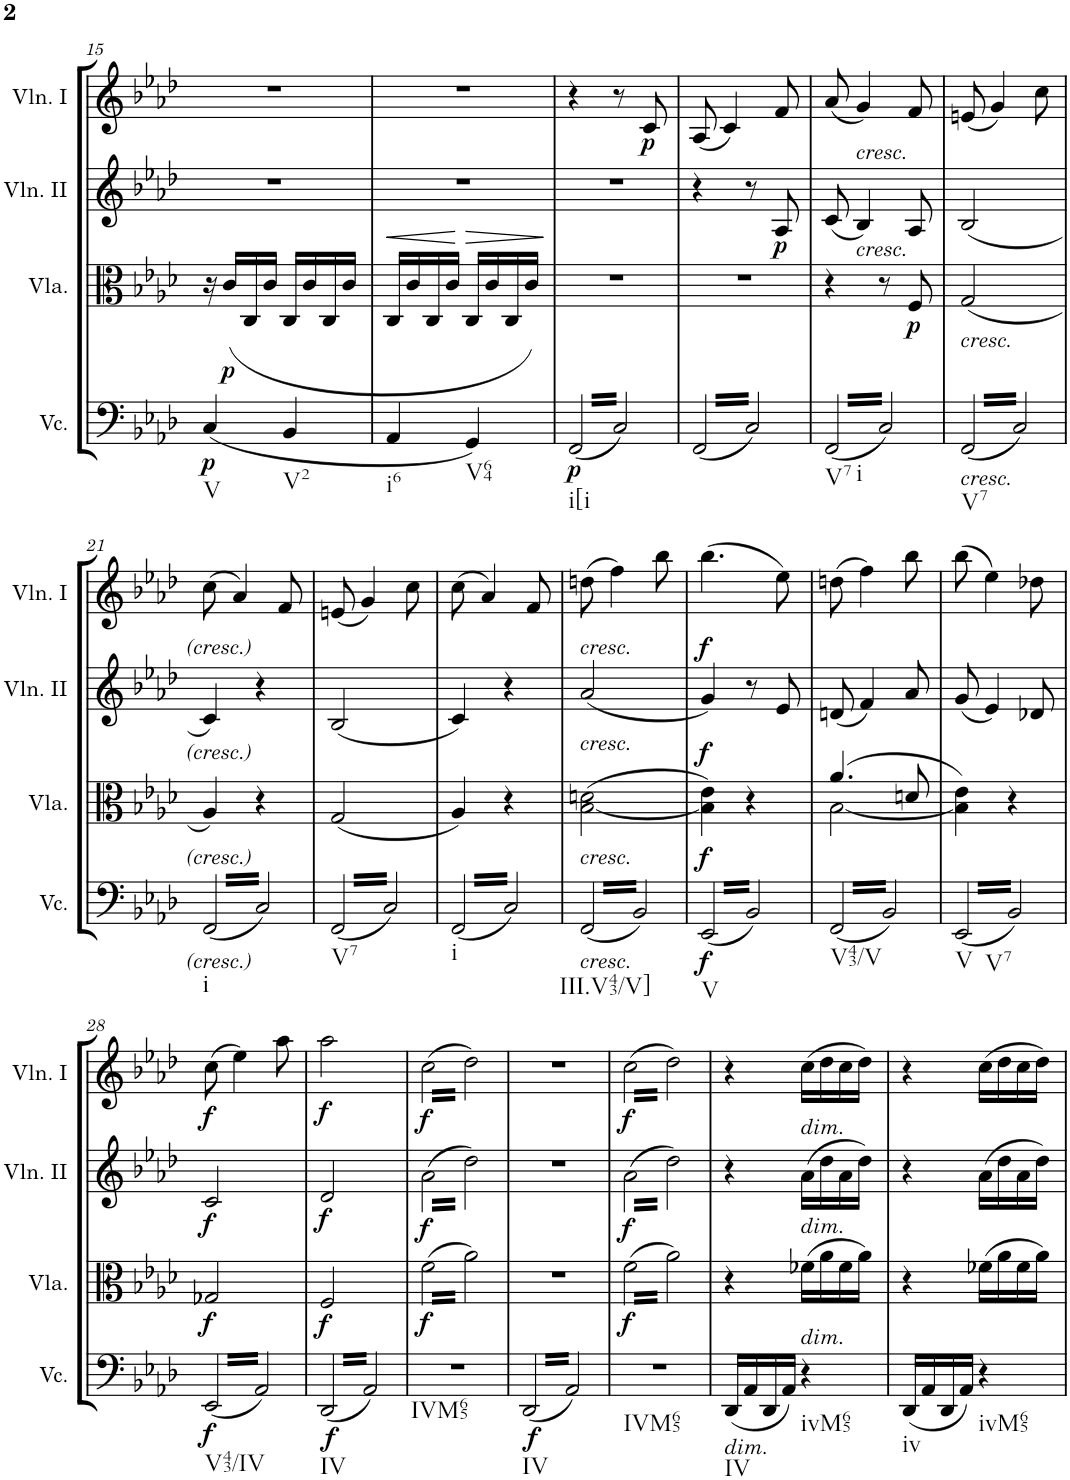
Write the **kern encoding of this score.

**kern	**dynam	**kern	**dynam	**kern	**dynam	**kern	**dynam
*part4	*part4	*part3	*part3	*part2	*part2	*part1	*part1
*staff4	*staff4	*staff3	*staff3	*staff2	*staff2	*staff1	*staff1
*I"Violoncello	*	*I"Viola	*	*I"Violino II	*	*I"Violino I	*
*I'Vc.	*	*I'Vla.	*	*I'Vln. II	*	*I'Vln. I	*
!!LO:PB:g=z
*clefF4	*	*clefC3	*	*clefG2	*	*clefG2	*
*k[b-e-a-d-]	*	*k[b-e-a-d-]	*	*k[b-e-a-d-]	*	*k[b-e-a-d-]	*
*M2/4	*	*M2/4	*	*M2/4	*	*M2/4	*
=15	=15	=15	=15	=15	=15	=15	=15
!LO:TX:b:t=V	!	!	!	!	!	!	!
!	!LO:DY:b	!	!	!	!	!	!
(<4C/	p	16r	.	2r	.	2r	.
!	!	!	!LO:DY:b	!	!	!	!
.	.	(<16c/LL	p	.	.	.	.
.	.	16C/	.	.	.	.	.
.	.	16c/JJ	.	.	.	.	.
!LO:TX:b:t=V2	!	!	!	!	!	!	!
4BB-/	.	16C/LL	.	.	.	.	.
.	.	16c/	.	.	.	.	.
.	.	16C/	.	.	.	.	.
.	.	16c/JJ	.	.	.	.	.
=16	=16	=16	=16	=16	=16	=16	=16
!LO:TX:b:t=i6	!	!	!	!	!	!	!
!	!	!	!LO:HP:b	!	!	!	!
4AA-/	.	16C/LL	<	2r	.	2r	.
.	.	16c/	.	.	.	.	.
.	.	16C/	.	.	.	.	.
.	.	16c/JJ	.	.	.	.	.
!LO:TX:b:t=V64	!	!	!	!	!	!	!
!	!	!	!LO:HP:n=1:b	!	!	!	!
4GG/)	.	16C/LL	[ >	.	.	.	.
.	.	16c/	.	.	.	.	.
.	.	16C/	.	.	.	.	.
.	.	16c/JJ)	.	.	.	.	.
.	.	.	]	.	.	.	.
=17	=17	=17	=17	=17	=17	=17	=17
!LO:TX:b:t=i[i	!	!	!	!	!	!	!
!	!LO:DY:b	!	!	!	!	!	!
*tremolo	*	*	*	*	*	*	*
(32FF/LLL	p	2r	.	2r	.	4r	.
32C/)	.	.	.	.	.	.	.
32FF/	.	.	.	.	.	.	.
32C/)	.	.	.	.	.	.	.
32FF/	.	.	.	.	.	.	.
32C/)	.	.	.	.	.	.	.
32FF/	.	.	.	.	.	.	.
32C/)	.	.	.	.	.	.	.
32FF/	.	.	.	.	.	8r	.
32C/)	.	.	.	.	.	.	.
32FF/	.	.	.	.	.	.	.
32C/)	.	.	.	.	.	.	.
!	!	!	!	!	!	!	!LO:DY:b
32FF/	.	.	.	.	.	8c/	p
32C/)	.	.	.	.	.	.	.
32FF/	.	.	.	.	.	.	.
32C/)JJJ	.	.	.	.	.	.	.
=18	=18	=18	=18	=18	=18	=18	=18
(32FF/LLL	.	2r	.	4r	.	(8A-/	.
32C/)	.	.	.	.	.	.	.
32FF/	.	.	.	.	.	.	.
32C/)	.	.	.	.	.	.	.
32FF/	.	.	.	.	.	4c/)	.
32C/)	.	.	.	.	.	.	.
32FF/	.	.	.	.	.	.	.
32C/)	.	.	.	.	.	.	.
32FF/	.	.	.	8r	.	.	.
32C/)	.	.	.	.	.	.	.
32FF/	.	.	.	.	.	.	.
32C/)	.	.	.	.	.	.	.
!	!	!	!	!	!LO:DY:b	!	!
32FF/	.	.	.	8A-/	p	8f/	.
32C/)	.	.	.	.	.	.	.
32FF/	.	.	.	.	.	.	.
32C/)JJJ	.	.	.	.	.	.	.
=19	=19	=19	=19	=19	=19	=19	=19
!LO:TX:b:t=V7	!	!	!	!	!	!	!
!LO:TX:b:t=i	!	!	!	!	!	!	!
(32FF/LLL	.	4r	.	(8c/	.	(8a-/	.
32C/)	.	.	.	.	.	.	.
32FF/	.	.	.	.	.	.	.
32C/)	.	.	.	.	.	.	.
!	!	!	!	!	!	!LO:TX:b:i:t=cresc.	!
!	!	!	!	!LO:TX:b:i:t=cresc.	!	!	!
32FF/	.	.	.	4B-/)	.	4g/)	.
32C/)	.	.	.	.	.	.	.
32FF/	.	.	.	.	.	.	.
32C/)	.	.	.	.	.	.	.
32FF/	.	8r	.	.	.	.	.
32C/)	.	.	.	.	.	.	.
32FF/	.	.	.	.	.	.	.
32C/)	.	.	.	.	.	.	.
!	!	!	!LO:DY:b	!	!	!	!
32FF/	.	8F/	p	8A-/	.	8f/	.
32C/)	.	.	.	.	.	.	.
32FF/	.	.	.	.	.	.	.
32C/)JJJ	.	.	.	.	.	.	.
=20	=20	=20	=20	=20	=20	=20	=20
!	!	!LO:TX:b:i:t=cresc.	!	!	!	!	!
!LO:TX:b:i:t=cresc.	!	!	!	!	!	!	!
!LO:TX:b:t=V7	!	!	!	!	!	!	!
(32FF/LLL	.	(2G/	.	(2B-/	.	(8en/	.
32C/)	.	.	.	.	.	.	.
32FF/	.	.	.	.	.	.	.
32C/)	.	.	.	.	.	.	.
32FF/	.	.	.	.	.	4g/)	.
32C/)	.	.	.	.	.	.	.
32FF/	.	.	.	.	.	.	.
32C/)	.	.	.	.	.	.	.
32FF/	.	.	.	.	.	.	.
32C/)	.	.	.	.	.	.	.
32FF/	.	.	.	.	.	.	.
32C/)	.	.	.	.	.	.	.
32FF/	.	.	.	.	.	8cc\	.
32C/)	.	.	.	.	.	.	.
32FF/	.	.	.	.	.	.	.
32C/)JJJ	.	.	.	.	.	.	.
!!LO:LB:g=z
=21	=21	=21	=21	=21	=21	=21	=21
!LO:TX:b:t=i	!	!	!	!	!	!	!
(32FF/LLL	.	4A-/)	.	4c/)	.	(8cc\	.
32C/)	.	.	.	.	.	.	.
32FF/	.	.	.	.	.	.	.
32C/)	.	.	.	.	.	.	.
32FF/	.	.	.	.	.	4a-/)	.
32C/)	.	.	.	.	.	.	.
32FF/	.	.	.	.	.	.	.
32C/)	.	.	.	.	.	.	.
32FF/	.	4r	.	4r	.	.	.
32C/)	.	.	.	.	.	.	.
32FF/	.	.	.	.	.	.	.
32C/)	.	.	.	.	.	.	.
32FF/	.	.	.	.	.	8f/	.
32C/)	.	.	.	.	.	.	.
32FF/	.	.	.	.	.	.	.
32C/)JJJ	.	.	.	.	.	.	.
=22	=22	=22	=22	=22	=22	=22	=22
!LO:TX:b:t=V7	!	!	!	!	!	!	!
(32FF/LLL	.	(2G/	.	(2B-/	.	(8en/	.
32C/)	.	.	.	.	.	.	.
32FF/	.	.	.	.	.	.	.
32C/)	.	.	.	.	.	.	.
32FF/	.	.	.	.	.	4g/)	.
32C/)	.	.	.	.	.	.	.
32FF/	.	.	.	.	.	.	.
32C/)	.	.	.	.	.	.	.
32FF/	.	.	.	.	.	.	.
32C/)	.	.	.	.	.	.	.
32FF/	.	.	.	.	.	.	.
32C/)	.	.	.	.	.	.	.
32FF/	.	.	.	.	.	8cc\	.
32C/)	.	.	.	.	.	.	.
32FF/	.	.	.	.	.	.	.
32C/)JJJ	.	.	.	.	.	.	.
=23	=23	=23	=23	=23	=23	=23	=23
!LO:TX:b:t=i	!	!	!	!	!	!	!
(32FF/LLL	.	4A-/)	.	4c/)	.	(8cc\	.
32C/)	.	.	.	.	.	.	.
32FF/	.	.	.	.	.	.	.
32C/)	.	.	.	.	.	.	.
32FF/	.	.	.	.	.	4a-/)	.
32C/)	.	.	.	.	.	.	.
32FF/	.	.	.	.	.	.	.
32C/)	.	.	.	.	.	.	.
32FF/	.	4r	.	4r	.	.	.
32C/)	.	.	.	.	.	.	.
32FF/	.	.	.	.	.	.	.
32C/)	.	.	.	.	.	.	.
32FF/	.	.	.	.	.	8f/	.
32C/)	.	.	.	.	.	.	.
32FF/	.	.	.	.	.	.	.
32C/)JJJ	.	.	.	.	.	.	.
=24	=24	=24	=24	=24	=24	=24	=24
!	!	!	!	!	!	!LO:TX:b:i:t=cresc.	!
!	!	!	!	!LO:TX:b:i:t=cresc.	!	!	!
!	!	!LO:TX:b:i:t=cresc.	!	!	!	!	!
!LO:TX:b:i:t=cresc.	!	!	!	!	!	!	!
!LO:TX:b:t=III.V43/V]	!	!	!	!	!	!	!
(32FF/LLL	.	(>[2B-\ 2dn\	.	(2a-/	.	(8ddn\	.
32BB-/)	.	.	.	.	.	.	.
32FF/	.	.	.	.	.	.	.
32BB-/)	.	.	.	.	.	.	.
32FF/	.	.	.	.	.	4ff\)	.
32BB-/)	.	.	.	.	.	.	.
32FF/	.	.	.	.	.	.	.
32BB-/)	.	.	.	.	.	.	.
32FF/	.	.	.	.	.	.	.
32BB-/)	.	.	.	.	.	.	.
32FF/	.	.	.	.	.	.	.
32BB-/)	.	.	.	.	.	.	.
32FF/	.	.	.	.	.	8bb-\	.
32BB-/)	.	.	.	.	.	.	.
32FF/	.	.	.	.	.	.	.
32BB-/)JJJ	.	.	.	.	.	.	.
=25	=25	=25	=25	=25	=25	=25	=25
!LO:TX:b:t=V	!	!	!	!	!	!	!
!	!LO:DY:b	!	!LO:DY:b	!	!LO:DY:b	!	!LO:DY:b
(32EE-/LLL	f	4B-\] 4e-\)	f	4g/)	f	(4.bb-\	f
32BB-/)	.	.	.	.	.	.	.
32EE-/	.	.	.	.	.	.	.
32BB-/)	.	.	.	.	.	.	.
32EE-/	.	.	.	.	.	.	.
32BB-/)	.	.	.	.	.	.	.
32EE-/	.	.	.	.	.	.	.
32BB-/)	.	.	.	.	.	.	.
32EE-/	.	4r	.	8r	.	.	.
32BB-/)	.	.	.	.	.	.	.
32EE-/	.	.	.	.	.	.	.
32BB-/)	.	.	.	.	.	.	.
32EE-/	.	.	.	8e-/	.	8ee-\)	.
32BB-/)	.	.	.	.	.	.	.
32EE-/	.	.	.	.	.	.	.
32BB-/)JJJ	.	.	.	.	.	.	.
=26	=26	=26	=26	=26	=26	=26	=26
*	*	*^	*	*	*	*	*
!LO:TX:b:t=V43/V	!	!	!	!	!	!	!	!
(32FF/LLL	.	(4.a-/	[2B-\	.	(8dn/	.	(8ddn\	.
32BB-/)	.	.	.	.	.	.	.	.
32FF/	.	.	.	.	.	.	.	.
32BB-/)	.	.	.	.	.	.	.	.
32FF/	.	.	.	.	4f/)	.	4ff\)	.
32BB-/)	.	.	.	.	.	.	.	.
32FF/	.	.	.	.	.	.	.	.
32BB-/)	.	.	.	.	.	.	.	.
32FF/	.	.	.	.	.	.	.	.
32BB-/)	.	.	.	.	.	.	.	.
32FF/	.	.	.	.	.	.	.	.
32BB-/)	.	.	.	.	.	.	.	.
32FF/	.	8dn/	.	.	8a-/	.	8bb-\	.
32BB-/)	.	.	.	.	.	.	.	.
32FF/	.	.	.	.	.	.	.	.
32BB-/)JJJ	.	.	.	.	.	.	.	.
*	*	*v	*v	*	*	*	*	*
=27	=27	=27	=27	=27	=27	=27	=27
!LO:TX:b:t=V	!	!	!	!	!	!	!
!LO:TX:b:t=V7	!	!	!	!	!	!	!
(32EE-/LLL	.	4B-\] 4e-\)	.	(8g/	.	(8bb-\	.
32BB-/)	.	.	.	.	.	.	.
32EE-/	.	.	.	.	.	.	.
32BB-/)	.	.	.	.	.	.	.
32EE-/	.	.	.	4e-/)	.	4ee-\)	.
32BB-/)	.	.	.	.	.	.	.
32EE-/	.	.	.	.	.	.	.
32BB-/)	.	.	.	.	.	.	.
32EE-/	.	4r	.	.	.	.	.
32BB-/)	.	.	.	.	.	.	.
32EE-/	.	.	.	.	.	.	.
32BB-/)	.	.	.	.	.	.	.
32EE-/	.	.	.	8d-X/	.	8dd-X\	.
32BB-/)	.	.	.	.	.	.	.
32EE-/	.	.	.	.	.	.	.
32BB-/)JJJ	.	.	.	.	.	.	.
!!LO:LB:g=z
=28	=28	=28	=28	=28	=28	=28	=28
!LO:TX:b:t=V43/IV	!	!	!	!	!	!	!
!	!LO:DY:b	!	!LO:DY:b	!	!LO:DY:b	!	!LO:DY:b
(32EE-/LLL	f	2G-X/	f	2c/	f	(8cc\	f
32AA-/)	.	.	.	.	.	.	.
32EE-/	.	.	.	.	.	.	.
32AA-/)	.	.	.	.	.	.	.
32EE-/	.	.	.	.	.	4ee-\)	.
32AA-/)	.	.	.	.	.	.	.
32EE-/	.	.	.	.	.	.	.
32AA-/)	.	.	.	.	.	.	.
32EE-/	.	.	.	.	.	.	.
32AA-/)	.	.	.	.	.	.	.
32EE-/	.	.	.	.	.	.	.
32AA-/)	.	.	.	.	.	.	.
32EE-/	.	.	.	.	.	8aa-\	.
32AA-/)	.	.	.	.	.	.	.
32EE-/	.	.	.	.	.	.	.
32AA-/)JJJ	.	.	.	.	.	.	.
=29	=29	=29	=29	=29	=29	=29	=29
!LO:TX:b:t=IV	!	!	!	!	!	!	!
!	!LO:DY:b	!	!LO:DY:b	!	!LO:DY:b	!	!LO:DY:b
(32DD-/LLL	f	2F/	f	2d-/	f	2aa-\	f
32AA-/)	.	.	.	.	.	.	.
32DD-/	.	.	.	.	.	.	.
32AA-/)	.	.	.	.	.	.	.
32DD-/	.	.	.	.	.	.	.
32AA-/)	.	.	.	.	.	.	.
32DD-/	.	.	.	.	.	.	.
32AA-/)	.	.	.	.	.	.	.
32DD-/	.	.	.	.	.	.	.
32AA-/)	.	.	.	.	.	.	.
32DD-/	.	.	.	.	.	.	.
32AA-/)	.	.	.	.	.	.	.
32DD-/	.	.	.	.	.	.	.
32AA-/)	.	.	.	.	.	.	.
32DD-/	.	.	.	.	.	.	.
32AA-/)JJJ	.	.	.	.	.	.	.
=30	=30	=30	=30	=30	=30	=30	=30
!LO:TX:b:t=IVM65	!	!	!	!	!	!	!
!	!	!	!LO:DY:b	!	!LO:DY:b	!	!LO:DY:b
*	*	*tremolo	*	*	*	*	*
*	*	*	*	*tremolo	*	*	*
*	*	*	*	*	*	*tremolo	*
2r	.	(32f\LLL	f	(32a-\LLL	f	(32cc\LLL	f
.	.	32a-\)	.	32dd-\)	.	32dd-\)	.
.	.	32f\	.	32a-\	.	32cc\	.
.	.	32a-\)	.	32dd-\)	.	32dd-\)	.
.	.	32f\	.	32a-\	.	32cc\	.
.	.	32a-\)	.	32dd-\)	.	32dd-\)	.
.	.	32f\	.	32a-\	.	32cc\	.
.	.	32a-\)	.	32dd-\)	.	32dd-\)	.
.	.	32f\	.	32a-\	.	32cc\	.
.	.	32a-\)	.	32dd-\)	.	32dd-\)	.
.	.	32f\	.	32a-\	.	32cc\	.
.	.	32a-\)	.	32dd-\)	.	32dd-\)	.
.	.	32f\	.	32a-\	.	32cc\	.
.	.	32a-\)	.	32dd-\)	.	32dd-\)	.
.	.	32f\	.	32a-\	.	32cc\	.
.	.	32a-\)JJJ	.	32dd-\)JJJ	.	32dd-\)JJJ	.
=31	=31	=31	=31	=31	=31	=31	=31
!LO:TX:b:t=IV	!	!	!	!	!	!	!
!	!LO:DY:b	!	!	!	!	!	!
(32DD-/LLL	f	2r	.	2r	.	2r	.
32AA-/)	.	.	.	.	.	.	.
32DD-/	.	.	.	.	.	.	.
32AA-/)	.	.	.	.	.	.	.
32DD-/	.	.	.	.	.	.	.
32AA-/)	.	.	.	.	.	.	.
32DD-/	.	.	.	.	.	.	.
32AA-/)	.	.	.	.	.	.	.
32DD-/	.	.	.	.	.	.	.
32AA-/)	.	.	.	.	.	.	.
32DD-/	.	.	.	.	.	.	.
32AA-/)	.	.	.	.	.	.	.
32DD-/	.	.	.	.	.	.	.
32AA-/)	.	.	.	.	.	.	.
32DD-/	.	.	.	.	.	.	.
32AA-/)JJJ	.	.	.	.	.	.	.
*Xtremolo	*	*	*	*	*	*	*
=32	=32	=32	=32	=32	=32	=32	=32
!LO:TX:b:t=IVM65	!	!	!	!	!	!	!
!	!	!	!LO:DY:b	!	!LO:DY:b	!	!LO:DY:b
2r	.	(32f\LLL	f	(32a-\LLL	f	(32cc\LLL	f
.	.	32a-\)	.	32dd-\)	.	32dd-\)	.
.	.	32f\	.	32a-\	.	32cc\	.
.	.	32a-\)	.	32dd-\)	.	32dd-\)	.
.	.	32f\	.	32a-\	.	32cc\	.
.	.	32a-\)	.	32dd-\)	.	32dd-\)	.
.	.	32f\	.	32a-\	.	32cc\	.
.	.	32a-\)	.	32dd-\)	.	32dd-\)	.
.	.	32f\	.	32a-\	.	32cc\	.
.	.	32a-\)	.	32dd-\)	.	32dd-\)	.
.	.	32f\	.	32a-\	.	32cc\	.
.	.	32a-\)	.	32dd-\)	.	32dd-\)	.
.	.	32f\	.	32a-\	.	32cc\	.
.	.	32a-\)	.	32dd-\)	.	32dd-\)	.
.	.	32f\	.	32a-\	.	32cc\	.
.	.	32a-\)JJJ	.	32dd-\)JJJ	.	32dd-\)JJJ	.
*	*	*	*	*	*	*Xtremolo	*
*	*	*	*	*Xtremolo	*	*	*
*	*	*Xtremolo	*	*	*	*	*
=33	=33	=33	=33	=33	=33	=33	=33
!LO:TX:b:i:t=dim.	!	!	!	!	!	!	!
!LO:TX:b:t=IV	!	!	!	!	!	!	!
(16DD-/LL	.	4r	.	4r	.	4r	.
.	.	.	.	.	.	.	.
16AA-/	.	.	.	.	.	.	.
.	.	.	.	.	.	.	.
16DD-/	.	.	.	.	.	.	.
.	.	.	.	.	.	.	.
16AA-/JJ)	.	.	.	.	.	.	.
.	.	.	.	.	.	.	.
!	!	!	!	!	!	!LO:TX:b:i:t=dim.	!
!	!	!	!	!LO:TX:b:i:t=dim.	!	!	!
!	!	!LO:TX:b:i:t=dim.	!	!	!	!	!
!LO:TX:b:t=ivM65	!	!	!	!	!	!	!
4r	.	(16f-X\LL	.	(16a-\LL	.	(16cc\LL	.
.	.	16a-\	.	16dd-\	.	16dd-\	.
.	.	16f-\	.	16a-\	.	16cc\	.
.	.	16a-\JJ)	.	16dd-\JJ)	.	16dd-\JJ)	.
=34	=34	=34	=34	=34	=34	=34	=34
!LO:TX:b:t=iv	!	!	!	!	!	!	!
(16DD-/LL	.	4r	.	4r	.	4r	.
16AA-/	.	.	.	.	.	.	.
16DD-/	.	.	.	.	.	.	.
16AA-/JJ)	.	.	.	.	.	.	.
!LO:TX:b:t=ivM65	!	!	!	!	!	!	!
4r	.	(16f-X\LL	.	(16a-\LL	.	(16cc\LL	.
.	.	16a-\	.	16dd-\	.	16dd-\	.
.	.	16f-\	.	16a-\	.	16cc\	.
.	.	16a-\JJ)	.	16dd-\JJ)	.	16dd-\JJ)	.
=	=	=	=	=	=	=	=
*-	*-	*-	*-	*-	*-	*-	*-
